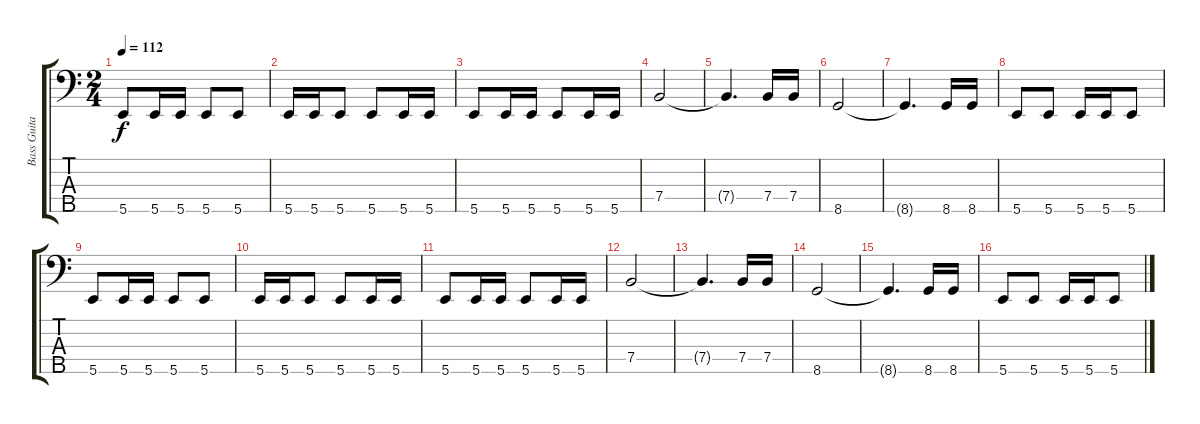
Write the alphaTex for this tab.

\track ("Bass Guitar" "Bass Guita") {instrument electricbassfinger}
\staff {score tabs}
\tuning (G2 D2 A1 E1 B0) {hide}
\ts (2 4)
\tempo 112
\clef f4
\ks c
5.5.8{dy f} 5.5.16 5.5.16 5.5.8 5.5.8 |
5.5.16 5.5.16 5.5.8 5.5.8 5.5.16 5.5.16 |
5.5.8 5.5.16 5.5.16 5.5.8 5.5.16 5.5.16 |
7.4.2 |
7.4{t}.4{d} 7.4.16 7.4.16 |
8.5.2 |
8.5{t}.4{d} 8.5.16 8.5.16 |
5.5.8 5.5.8 5.5.16 5.5.16 5.5.8 |
5.5.8 5.5.16 5.5.16 5.5.8 5.5.8 |
5.5.16 5.5.16 5.5.8 5.5.8 5.5.16 5.5.16 |
5.5.8 5.5.16 5.5.16 5.5.8 5.5.16 5.5.16 |
7.4.2 |
7.4{t}.4{d} 7.4.16 7.4.16 |
8.5.2 |
8.5{t}.4{d} 8.5.16 8.5.16 |
5.5.8 5.5.8 5.5.16 5.5.16 5.5.8
